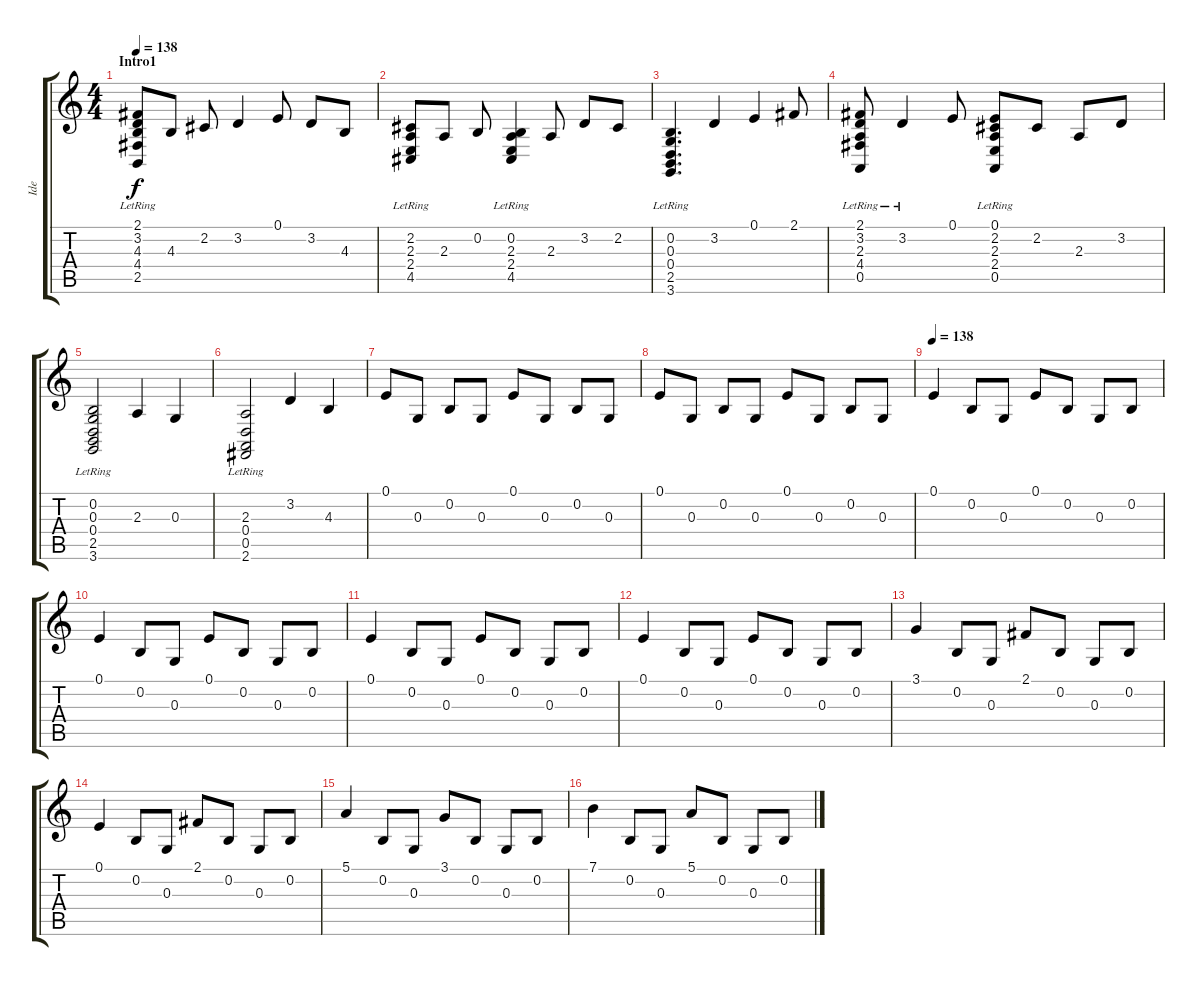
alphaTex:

\track ("Ide" "Ide") {instrument acousticgrandpiano}
\staff {score tabs}
\tuning (E4 B3 G3 D3 A2 E2) {hide}
\ts (4 4)
\section ("" "Intro1")
\tempo 138
\clef g2
\ks c
(2.1{lr} 3.2{lr} 4.3{lr} 4.4{lr} 2.5{lr}).8{dy f instrument acousticgrandpiano} 4.3.8 2.2.8 3.2.4 0.1.8 3.2.8 4.3.8 |
(2.2{lr} 2.3 2.4 4.5{lr}).8 2.3.8 0.2.8 (0.2{lr} 2.3{lr} 2.4{lr} 4.5{lr}).4 2.3.8 3.2.8 2.2.8 |
(0.2{lr} 0.3{lr} 0.4{lr} 2.5{lr} 3.6{lr}).4{d} 3.2.4 0.1.4 2.1.8 |
(2.1{lr} 3.2{lr} 2.3{lr} 4.4{lr} 0.5{lr}).8 3.2{lr}.4 0.1.8 (0.1{lr} 2.2{lr} 2.3{lr} 2.4{lr} 0.5{lr}).8 2.2.8 2.3.8 3.2.8 |
(0.2{lr} 0.3{lr} 0.4{lr} 2.5{lr} 3.6{lr}).2 2.3.4 0.3.4 |
(2.3{lr} 0.4{lr} 0.5{lr} 2.6{lr}).2 3.2.4 4.3.4 |
0.1.8 0.3.8 0.2.8 0.3.8 0.1.8 0.3.8 0.2.8 0.3.8 |
0.1.8 0.3.8 0.2.8 0.3.8 0.1.8 0.3.8 0.2.8 0.3.8 |
\tempo 138
0.1.4 0.2.8 0.3.8 0.1.8 0.2.8 0.3.8 0.2.8 |
0.1.4 0.2.8 0.3.8 0.1.8 0.2.8 0.3.8 0.2.8 |
0.1.4 0.2.8 0.3.8 0.1.8 0.2.8 0.3.8 0.2.8 |
0.1.4 0.2.8 0.3.8 0.1.8 0.2.8 0.3.8 0.2.8 |
3.1.4 0.2.8 0.3.8 2.1.8 0.2.8 0.3.8 0.2.8 |
0.1.4 0.2.8 0.3.8 2.1.8 0.2.8 0.3.8 0.2.8 |
5.1.4 0.2.8 0.3.8 3.1.8 0.2.8 0.3.8 0.2.8 |
7.1.4 0.2.8 0.3.8 5.1.8 0.2.8 0.3.8 0.2.8
